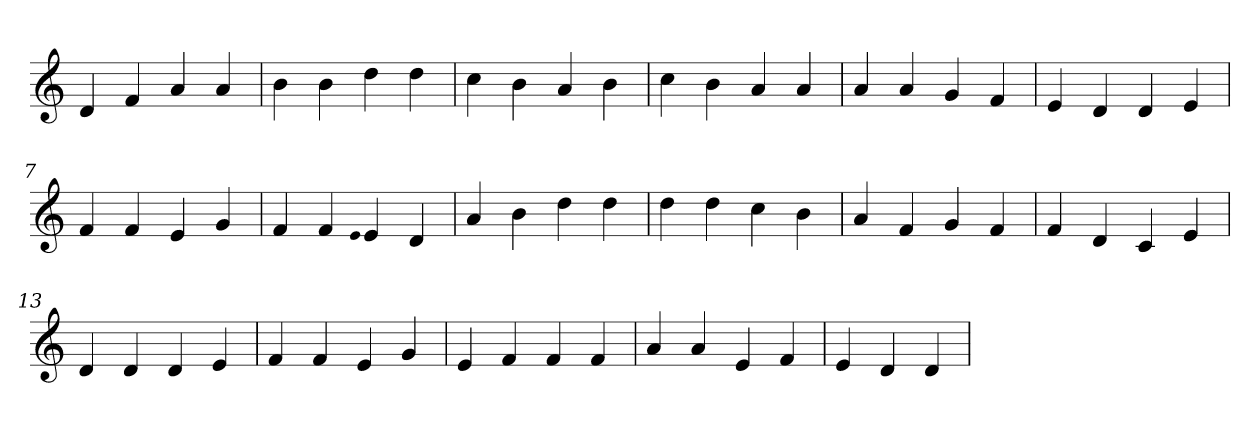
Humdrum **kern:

**kern
*part1
*staff1
*clefG2
=1
4d
4f
4a
4a
=2
4b
4b
4dd
4dd
=3
4cc
4b
4a
4b
=4
4cc
4b
4a
4a
=5
4a
4a
4g
4f
=6
4e
4d
4d
4e
=7
4f
4f
4e
4g
=8
4f
4f
qqe
4e
4d
=9
4a
4b
4dd
4dd
=10
4dd
4dd
4cc
4b
=11
4a
4f
4g
4f
=12
4f
4d
4c
4e
=13
4d
4d
4d
4e
=14
4f
4f
4e
4g
=15
4e
4f
4f
4f
=16
4a
4a
4e
4f
=17
4e
4d
4d
=
*-
